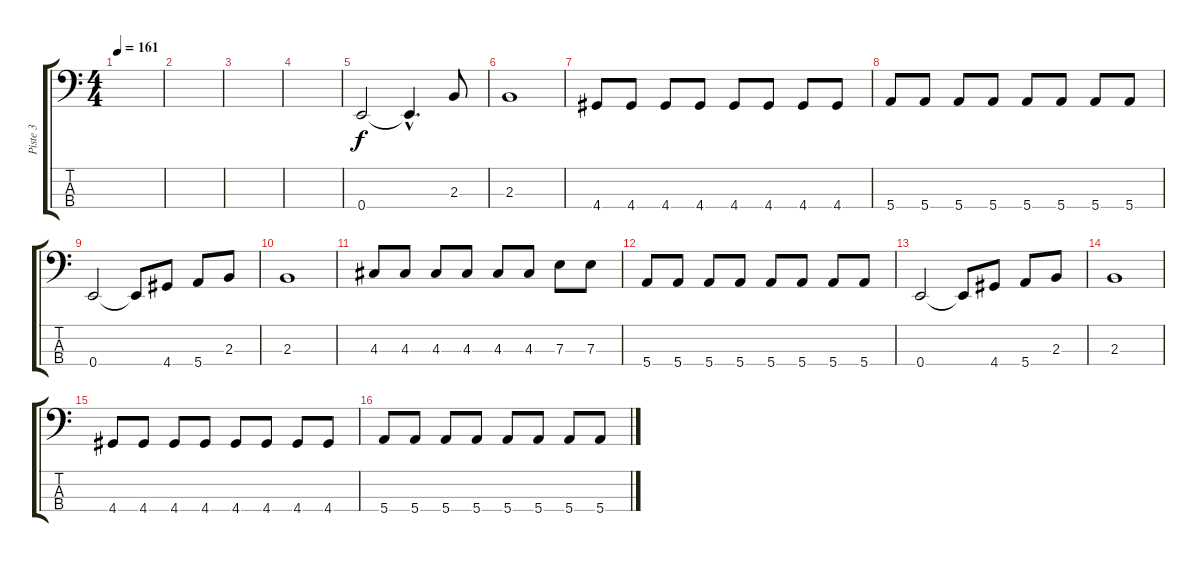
\track ("Piste 3" "Piste 3") {instrument electricbassfinger}
\staff {score tabs}
\tuning (G2 D2 A1 E1) {hide}
\ts (4 4)
\tempo 161
\clef f4
\ks c
|
|
|
|
0.4.2 0.4{hac t}.4{d} 2.3.8 |
2.3.1 |
4.4.8 4.4.8 4.4.8 4.4.8 4.4.8 4.4.8 4.4.8 4.4.8 |
5.4.8 5.4.8 5.4.8 5.4.8 5.4.8 5.4.8 5.4.8 5.4.8 |
0.4.2 0.4{t}.8 4.4.8 5.4.8 2.3.8 |
2.3.1 |
4.3.8 4.3.8 4.3.8 4.3.8 4.3.8 4.3.8 7.3.8 7.3.8 |
5.4.8 5.4.8 5.4.8 5.4.8 5.4.8 5.4.8 5.4.8 5.4.8 |
0.4.2 0.4{t}.8 4.4.8 5.4.8 2.3.8 |
2.3.1 |
4.4.8 4.4.8 4.4.8 4.4.8 4.4.8 4.4.8 4.4.8 4.4.8 |
5.4.8 5.4.8 5.4.8 5.4.8 5.4.8 5.4.8 5.4.8 5.4.8
